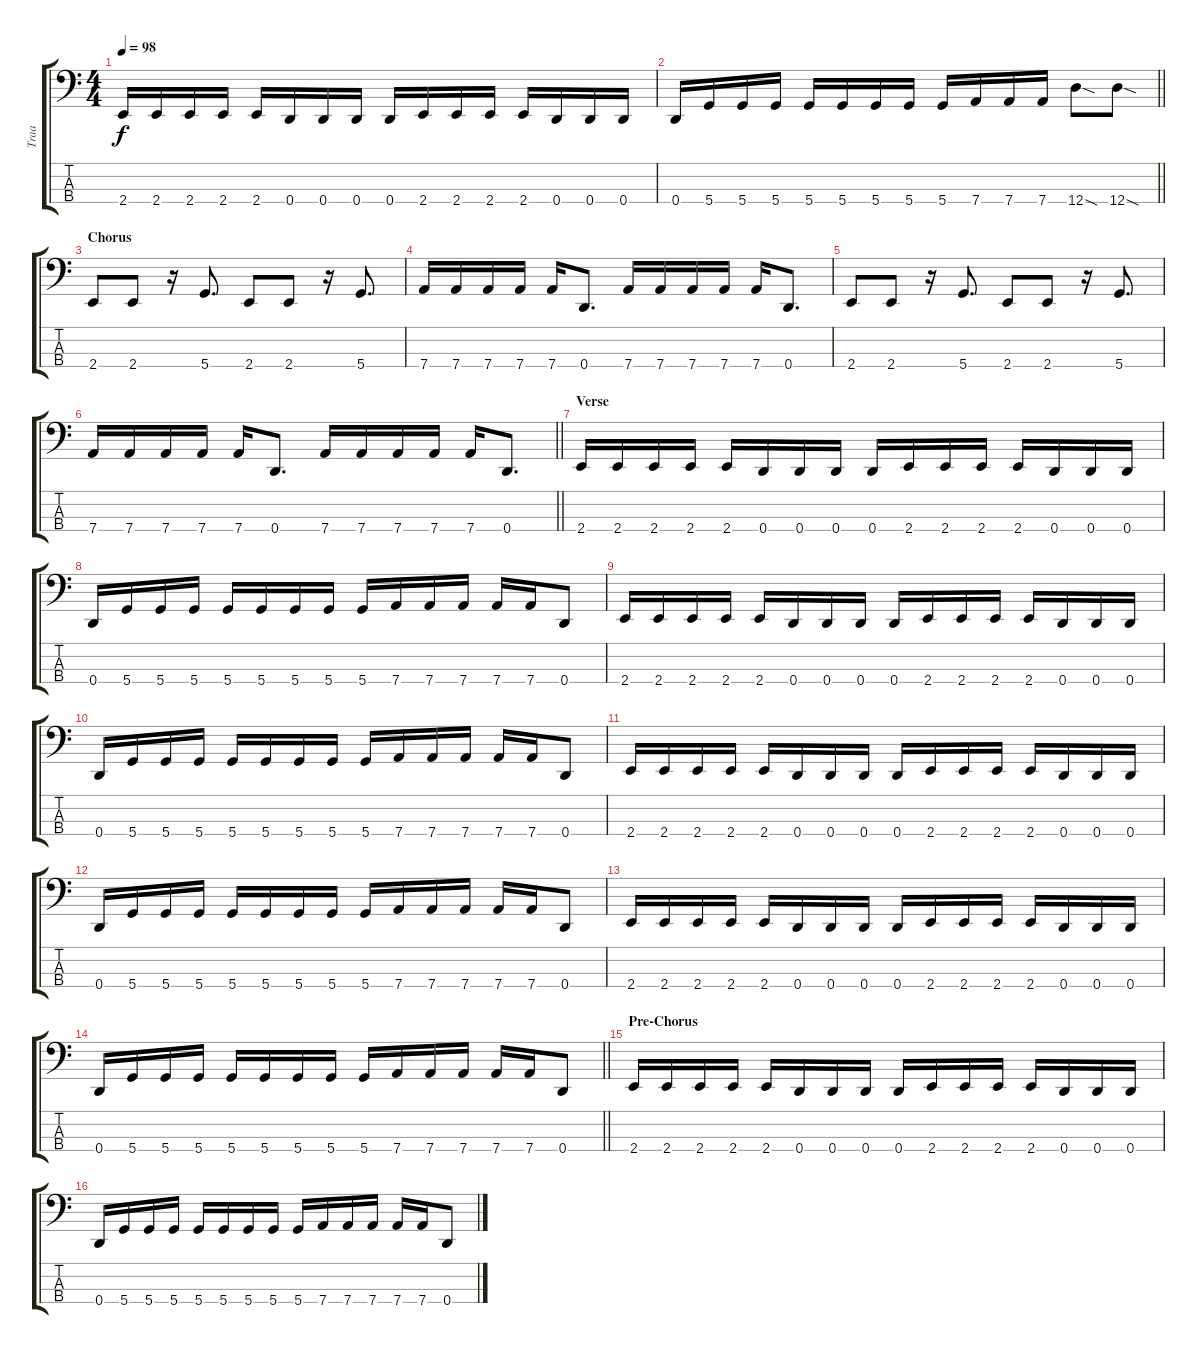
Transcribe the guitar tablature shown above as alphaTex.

\track ("Traa" "Traa") {instrument electricbassfinger}
\staff {score tabs}
\tuning (G2 D2 A1 D1) {hide}
\ts (4 4)
\tempo 98
\clef f4
\ks c
2.4.16{dy f} 2.4.16 2.4.16 2.4.16 2.4.16 0.4.16 0.4.16 0.4.16 0.4.16 2.4.16 2.4.16 2.4.16 2.4.16 0.4.16 0.4.16 0.4.16 |
\barLineRight lightlight
0.4.16 5.4.16 5.4.16 5.4.16 5.4.16 5.4.16 5.4.16 5.4.16 5.4.16 7.4.16 7.4.16 7.4.16 12.4{sod}.8 12.4{sod}.8 |
\section ("" "Chorus")
2.4.8 2.4.8 r.16 5.4.8{d} 2.4.8 2.4.8 r.16 5.4.8{d} |
7.4.16 7.4.16 7.4.16 7.4.16 7.4.16 0.4.8{d} 7.4.16 7.4.16 7.4.16 7.4.16 7.4.16 0.4.8{d} |
2.4.8 2.4.8 r.16 5.4.8{d} 2.4.8 2.4.8 r.16 5.4.8{d} |
\barLineRight lightlight
7.4.16 7.4.16 7.4.16 7.4.16 7.4.16 0.4.8{d} 7.4.16 7.4.16 7.4.16 7.4.16 7.4.16 0.4.8{d} |
\section ("" "Verse")
2.4.16 2.4.16 2.4.16 2.4.16 2.4.16 0.4.16 0.4.16 0.4.16 0.4.16 2.4.16 2.4.16 2.4.16 2.4.16 0.4.16 0.4.16 0.4.16 |
0.4.16 5.4.16 5.4.16 5.4.16 5.4.16 5.4.16 5.4.16 5.4.16 5.4.16 7.4.16 7.4.16 7.4.16 7.4.16 7.4.16 0.4.8 |
2.4.16 2.4.16 2.4.16 2.4.16 2.4.16 0.4.16 0.4.16 0.4.16 0.4.16 2.4.16 2.4.16 2.4.16 2.4.16 0.4.16 0.4.16 0.4.16 |
0.4.16 5.4.16 5.4.16 5.4.16 5.4.16 5.4.16 5.4.16 5.4.16 5.4.16 7.4.16 7.4.16 7.4.16 7.4.16 7.4.16 0.4.8 |
2.4.16 2.4.16 2.4.16 2.4.16 2.4.16 0.4.16 0.4.16 0.4.16 0.4.16 2.4.16 2.4.16 2.4.16 2.4.16 0.4.16 0.4.16 0.4.16 |
0.4.16 5.4.16 5.4.16 5.4.16 5.4.16 5.4.16 5.4.16 5.4.16 5.4.16 7.4.16 7.4.16 7.4.16 7.4.16 7.4.16 0.4.8 |
2.4.16 2.4.16 2.4.16 2.4.16 2.4.16 0.4.16 0.4.16 0.4.16 0.4.16 2.4.16 2.4.16 2.4.16 2.4.16 0.4.16 0.4.16 0.4.16 |
\barLineRight lightlight
0.4.16 5.4.16 5.4.16 5.4.16 5.4.16 5.4.16 5.4.16 5.4.16 5.4.16 7.4.16 7.4.16 7.4.16 7.4.16 7.4.16 0.4.8 |
\section ("" "Pre-Chorus")
2.4.16 2.4.16 2.4.16 2.4.16 2.4.16 0.4.16 0.4.16 0.4.16 0.4.16 2.4.16 2.4.16 2.4.16 2.4.16 0.4.16 0.4.16 0.4.16 |
0.4.16 5.4.16 5.4.16 5.4.16 5.4.16 5.4.16 5.4.16 5.4.16 5.4.16 7.4.16 7.4.16 7.4.16 7.4.16 7.4.16 0.4.8
